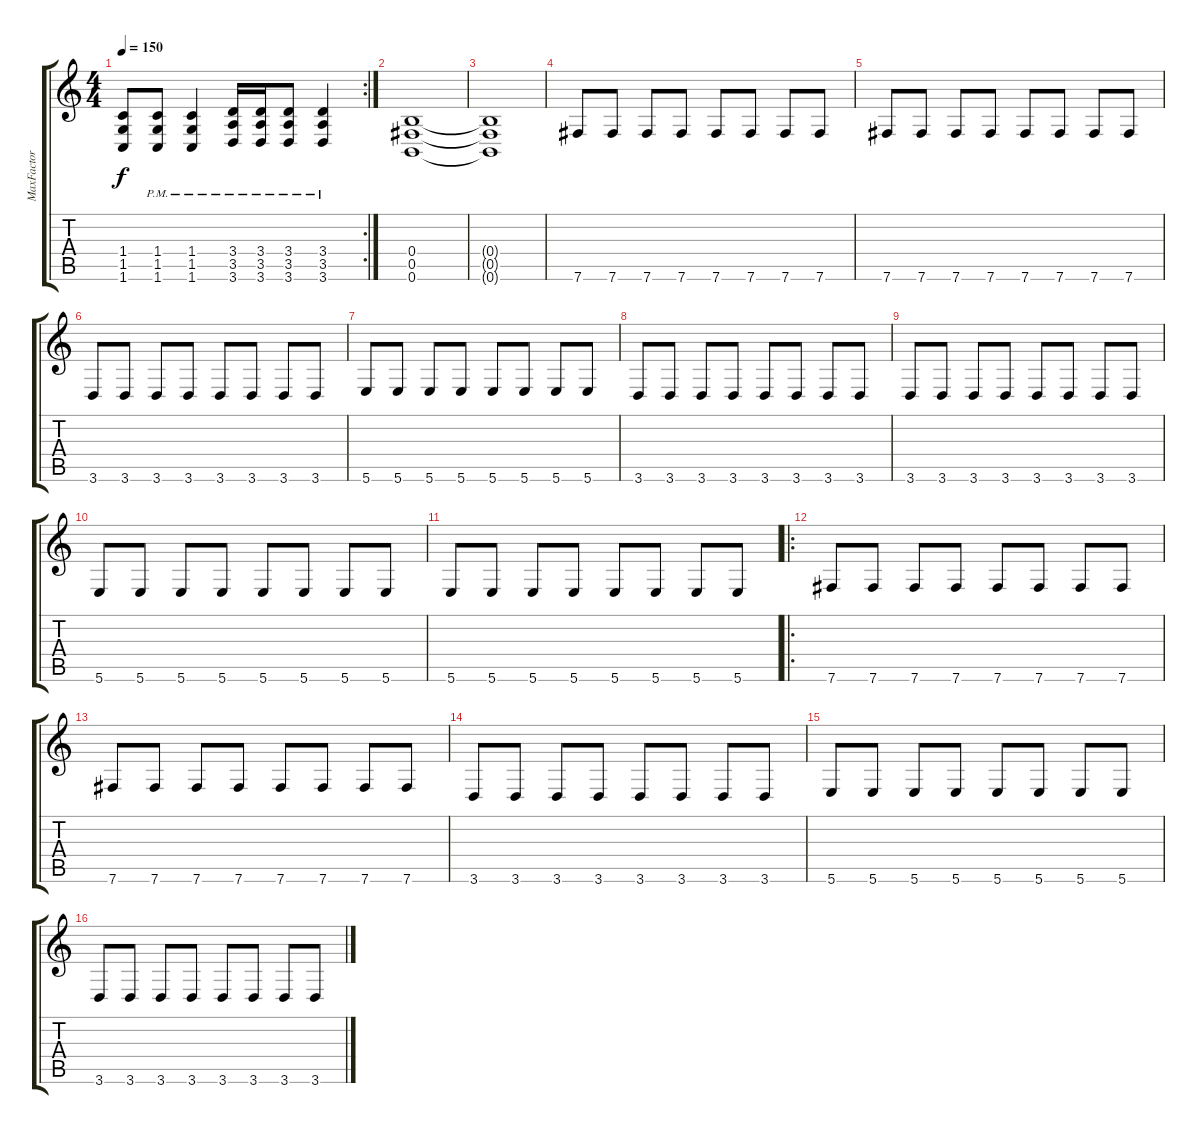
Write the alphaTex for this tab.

\track ("MaxFactor" "MaxFactor") {instrument overdrivenguitar}
\staff {score tabs}
\tuning (Db4 Ab3 E3 B2 Gb2 B1) {hide}
\rc 2
\ts (4 4)
\tempo 150
\clef g2
\ks c
(1.4{t} 1.5{t} 1.6{t}).8{dy f} (1.4{pm} 1.5{pm} 1.6{pm}).8 (1.4{pm} 1.5{pm} 1.6{pm}).4 (3.4{pm} 3.5{pm} 3.6{pm}).16 (3.4{pm} 3.5{pm} 3.6{pm}).16 (3.4{pm} 3.5{pm} 3.6{pm}).8 (3.4{pm} 3.5{pm} 3.6{pm}).4 |
(0.4 0.5 0.6).1 |
(0.4{t} 0.5{t} 0.6{t}).1 |
7.6.8 7.6.8 7.6.8 7.6.8 7.6.8 7.6.8 7.6.8 7.6.8 |
7.6.8 7.6.8 7.6.8 7.6.8 7.6.8 7.6.8 7.6.8 7.6.8 |
3.6.8 3.6.8 3.6.8 3.6.8 3.6.8 3.6.8 3.6.8 3.6.8 |
5.6.8 5.6.8 5.6.8 5.6.8 5.6.8 5.6.8 5.6.8 5.6.8 |
3.6.8 3.6.8 3.6.8 3.6.8 3.6.8 3.6.8 3.6.8 3.6.8 |
3.6.8 3.6.8 3.6.8 3.6.8 3.6.8 3.6.8 3.6.8 3.6.8 |
5.6.8 5.6.8 5.6.8 5.6.8 5.6.8 5.6.8 5.6.8 5.6.8 |
5.6.8 5.6.8 5.6.8 5.6.8 5.6.8 5.6.8 5.6.8 5.6.8 |
\ro
7.6.8 7.6.8 7.6.8 7.6.8 7.6.8 7.6.8 7.6.8 7.6.8 |
7.6.8 7.6.8 7.6.8 7.6.8 7.6.8 7.6.8 7.6.8 7.6.8 |
3.6.8 3.6.8 3.6.8 3.6.8 3.6.8 3.6.8 3.6.8 3.6.8 |
5.6.8 5.6.8 5.6.8 5.6.8 5.6.8 5.6.8 5.6.8 5.6.8 |
3.6.8 3.6.8 3.6.8 3.6.8 3.6.8 3.6.8 3.6.8 3.6.8
